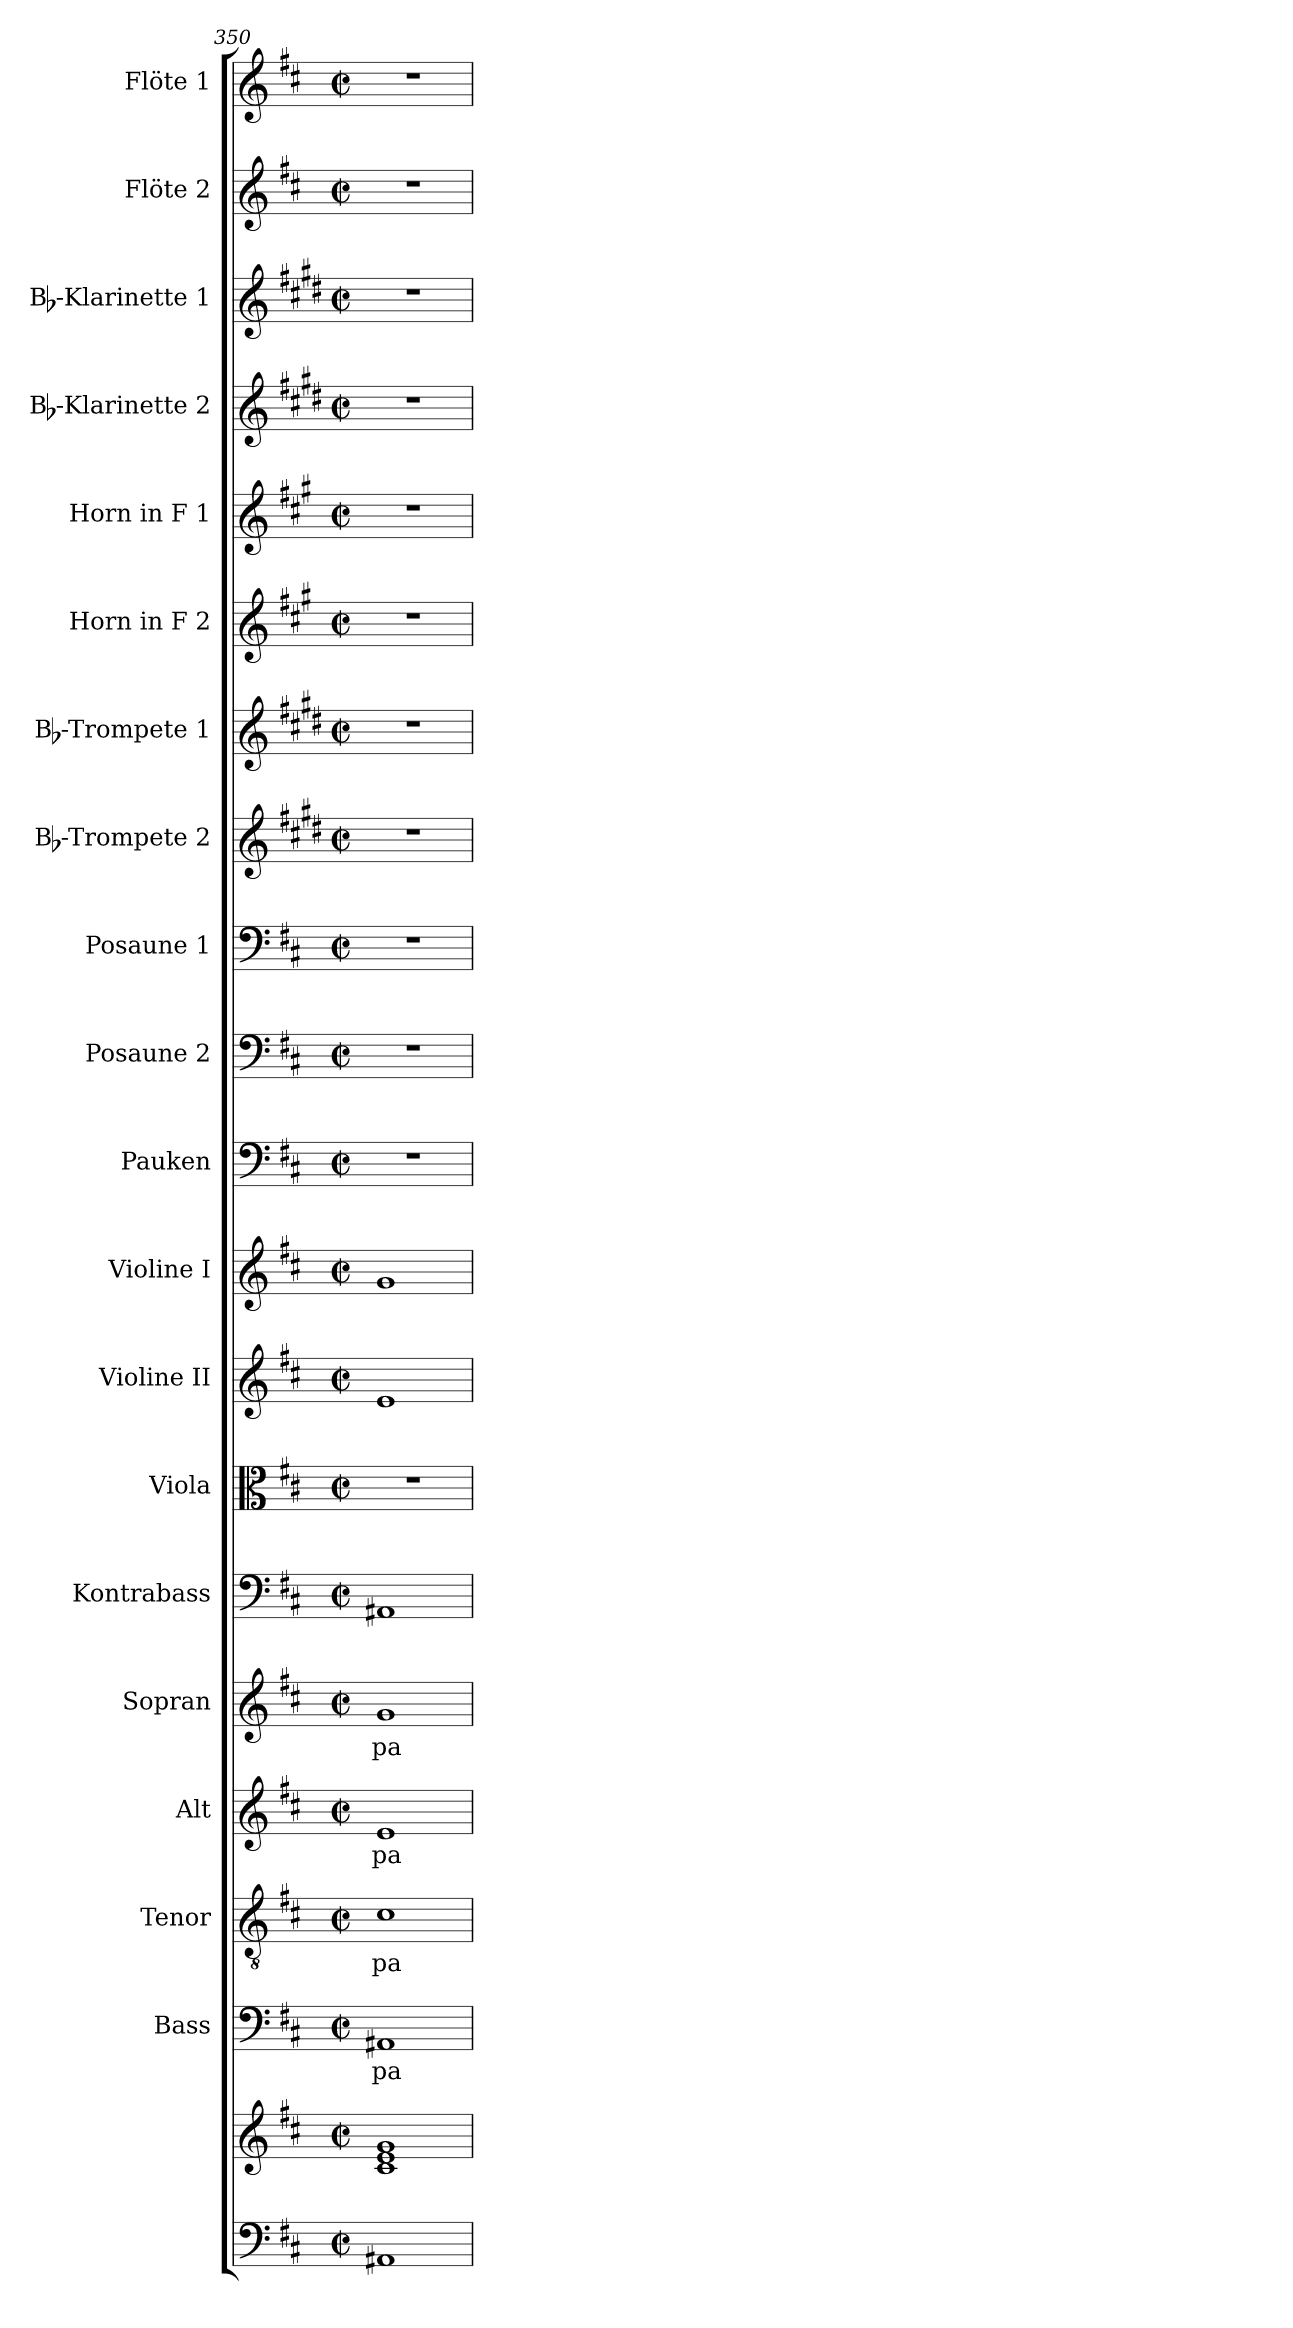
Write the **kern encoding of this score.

**kern	**kern	**kern	**text	**kern	**text	**kern	**text	**kern	**text	**kern	**kern	**kern	**kern	**kern	**kern	**kern	**kern	**kern	**kern	**kern	**kern	**kern	**kern	**kern
*part20	*part20	*part19	*part19	*part18	*part18	*part17	*part17	*part16	*part16	*part15	*part14	*part13	*part12	*part11	*part10	*part9	*part8	*part7	*part6	*part5	*part4	*part3	*part2	*part1
*staff21	*staff20	*staff19	*staff19	*staff18	*staff18	*staff17	*staff17	*staff16	*staff16	*staff15	*staff14	*staff13	*staff12	*staff11	*staff10	*staff9	*staff8	*staff7	*staff6	*staff5	*staff4	*staff3	*staff2	*staff1
*	*	*I"Bass	*	*I"Tenor	*	*I"Alt	*	*I"Sopran	*	*I"Kontrabass	*I"Viola	*I"Violine II	*I"Violine I	*I"Pauken	*I"Posaune 2	*I"Posaune 1	*I"Bb-Trompete 2	*I"Bb-Trompete 1	*I"Horn in F 2	*I"Horn in F 1	*I"Bb-Klarinette 2	*I"Bb-Klarinette 1	*I"Flöte 2	*I"Flöte 1
*	*	*I'B.	*	*I'T.	*	*I'A.	*	*I'S.	*	*I'Kb.	*I'Vla.	*I'Vl. II	*I'Vl. I	*I'Pk.	*I'Pos. 2	*I'Pos. 1	*I'Bb Trp. 2	*I'Bb Trp. 1	*	*	*I'Bb Kl. 2	*I'Bb Kl. 1	*I'Fl. 2	*I'Fl. 1
*clefF4	*clefG2	*clefF4	*	*clefGv2	*	*clefG2	*	*clefG2	*	*clefF4	*clefC3	*clefG2	*clefG2	*clefF4	*clefF4	*clefF4	*clefG2	*clefG2	*clefG2	*clefG2	*clefG2	*clefG2	*clefG2	*clefG2
*	*	*	*	*	*	*	*	*	*	*ITrd7c12	*	*	*	*	*	*	*ITrd1c2	*ITrd1c2	*ITrd4c7	*ITrd4c7	*ITrd1c2	*ITrd1c2	*	*
*k[f#c#]	*k[f#c#]	*k[f#c#]	*	*k[f#c#]	*	*k[f#c#]	*	*k[f#c#]	*	*k[f#c#]	*k[f#c#]	*k[f#c#]	*k[f#c#]	*k[f#c#]	*k[f#c#]	*k[f#c#]	*k[f#c#]	*k[f#c#]	*k[f#c#]	*k[f#c#]	*k[f#c#]	*k[f#c#]	*k[f#c#]	*k[f#c#]
*D:	*D:	*D:	*	*D:	*	*D:	*	*D:	*	*D:	*D:	*D:	*D:	*D:	*D:	*D:	*D:	*D:	*D:	*D:	*D:	*D:	*D:	*D:
*M2/2	*M2/2	*M2/2	*	*M2/2	*	*M2/2	*	*M2/2	*	*M2/2	*M2/2	*M2/2	*M2/2	*M2/2	*M2/2	*M2/2	*M2/2	*M2/2	*M2/2	*M2/2	*M2/2	*M2/2	*M2/2	*M2/2
*met(c|)	*met(c|)	*met(c|)	*	*met(c|)	*	*met(c|)	*	*met(c|)	*	*met(c|)	*met(c|)	*met(c|)	*met(c|)	*met(c|)	*met(c|)	*met(c|)	*met(c|)	*met(c|)	*met(c|)	*met(c|)	*met(c|)	*met(c|)	*met(c|)	*met(c|)
=350	=350	=350	=350	=350	=350	=350	=350	=350	=350	=350	=350	=350	=350	=350	=350	=350	=350	=350	=350	=350	=350	=350	=350	=350
!	!	!	!LO:LY:b	!	!LO:LY:b	!	!LO:LY:b	!	!LO:LY:b	!	!	!	!	!	!	!	!	!	!	!	!	!	!	!
1AA#X	1c# 1e 1g	1AA#X	pa-	1c#	pa-	1e	pa-	1g	pa-	1AAA#X	1r	1e	1g	1r	1r	1r	1r	1r	1r	1r	1r	1r	1r	1r
=	=	=	=	=	=	=	=	=	=	=	=	=	=	=	=	=	=	=	=	=	=	=	=	=
*-	*-	*-	*-	*-	*-	*-	*-	*-	*-	*-	*-	*-	*-	*-	*-	*-	*-	*-	*-	*-	*-	*-	*-	*-
